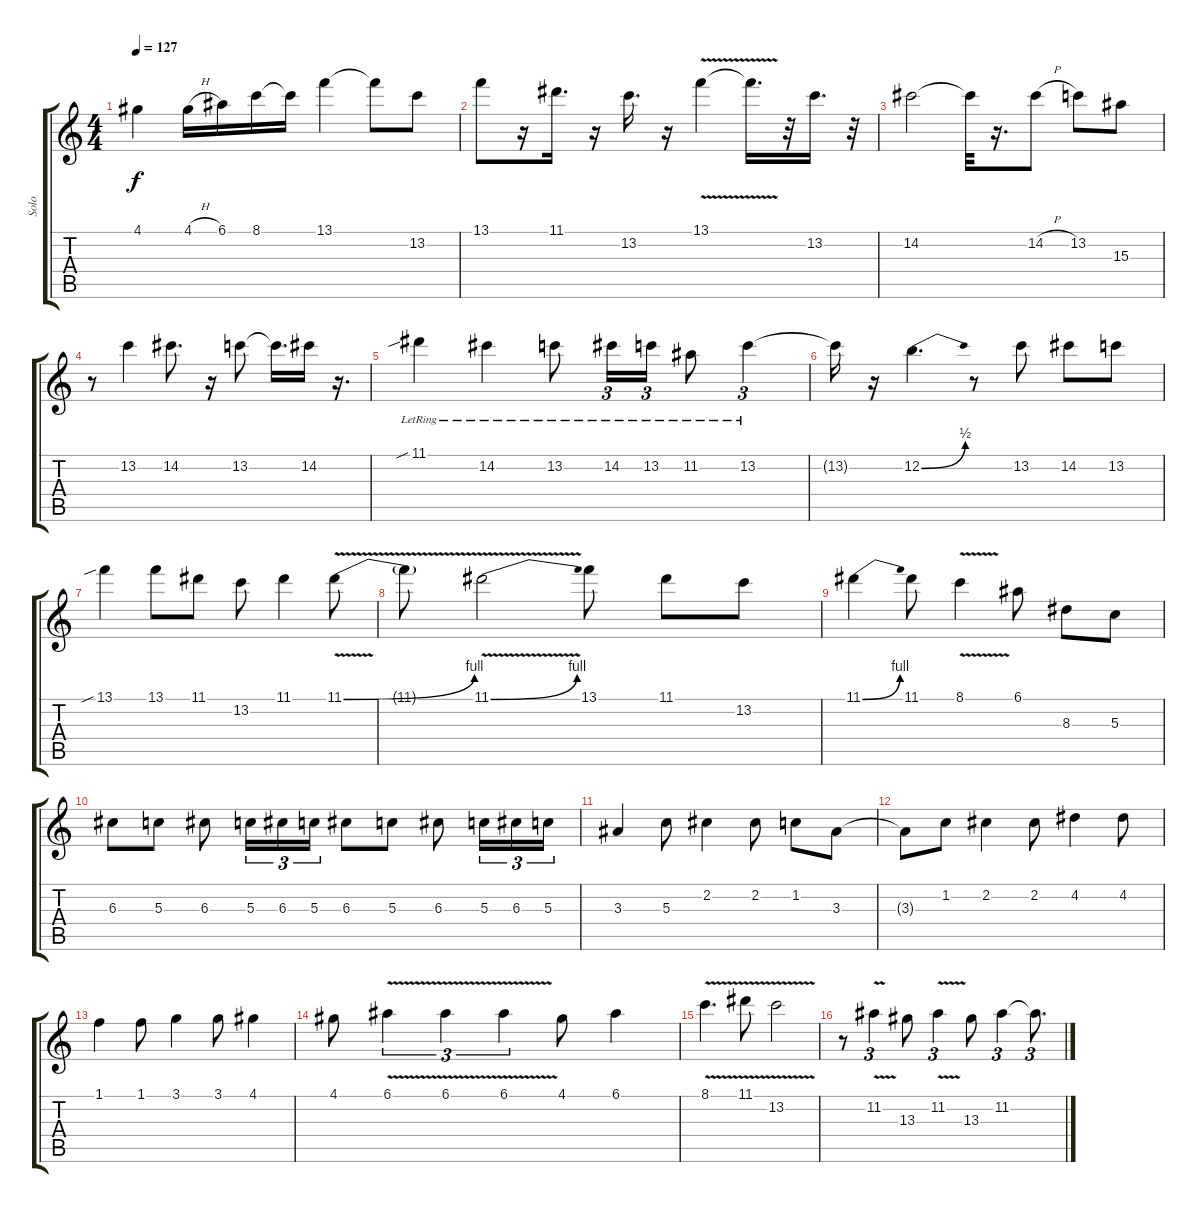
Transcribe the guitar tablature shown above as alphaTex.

\track ("Solo" "Solo") {instrument distortionguitar}
\staff {score tabs}
\tuning (E4 B3 G3 D3 A2 E2) {hide}
\ts (4 4)
\tempo 127
\clef g2
\ks c
4.1.4{dy f} 4.1{h}.16 6.1.16 8.1.16 8.1{t}.16 13.1.4 13.1{t}.8 13.2.8 |
13.1.8 r.16 11.1.16{d} r.16 13.2.16{d} r.16 13.1{v}.4 13.1{t}.16{d} r.32 13.2.16{d} r.32 |
14.2.2 14.2{t}.32 r.16{d} 14.2{h}.8 13.2.8 15.3.8 |
r.8 13.2.4 14.2.8{d} r.16 13.2.8 13.2{t}.16{d} 14.2.16 r.16{d} |
11.1{sib lr}.4 14.2{lr}.4 13.2{lr}.8 14.2{lr}.16{tu (3 2)} 13.2{lr}.16{tu (3 2)} 11.2{lr}.8 13.2{lr}.4{tu (3 2)} |
13.2{t}.16 r.16 12.2{be (bend 0 0 60 2)}.4{d} r.8 13.2.8 14.2.8 13.2.8 |
13.1{sib}.4 13.1.8 11.1.8 13.2.8 11.1.4 11.1{be (bend 0 0 60 4) v}.8 |
11.1{t}.8 11.1{be (bend 0 0 60 4) v}.2 13.1.8 11.1.8 13.2.8 |
11.1{be (bend 0 0 60 4)}.4 11.1.8 8.1{v}.4 6.1.8 8.3.8 5.3.8 |
6.3.8 5.3.8 6.3.8 5.3.16{tu (3 2)} 6.3.16{tu (3 2)} 5.3.16{tu (3 2)} 6.3.8 5.3.8 6.3.8 5.3.16{tu (3 2)} 6.3.16{tu (3 2)} 5.3.16{tu (3 2)} |
3.3.4 5.3.8 2.2.4 2.2.8 1.2.8 3.3.8 |
3.3{t}.8 1.2.8 2.2.4 2.2.8 4.2.4 4.2.8 |
1.1.4 1.1.8 3.1.4 3.1.8 4.1.4 |
4.1.8 6.1{v}.4{tu (3 2)} 6.1{v}.4{tu (3 2)} 6.1{v}.4{tu (3 2)} 4.1.8 6.1.4 |
8.1{v}.4{d} 11.1{v}.8 13.2{v}.2 |
r.8 11.2{v}.4{tu (3 2)} 13.3.8 11.2{v}.4{tu (3 2)} 13.3.8 11.2.4{tu (3 2)} 11.2{t}.8{d tu (3 2)}
